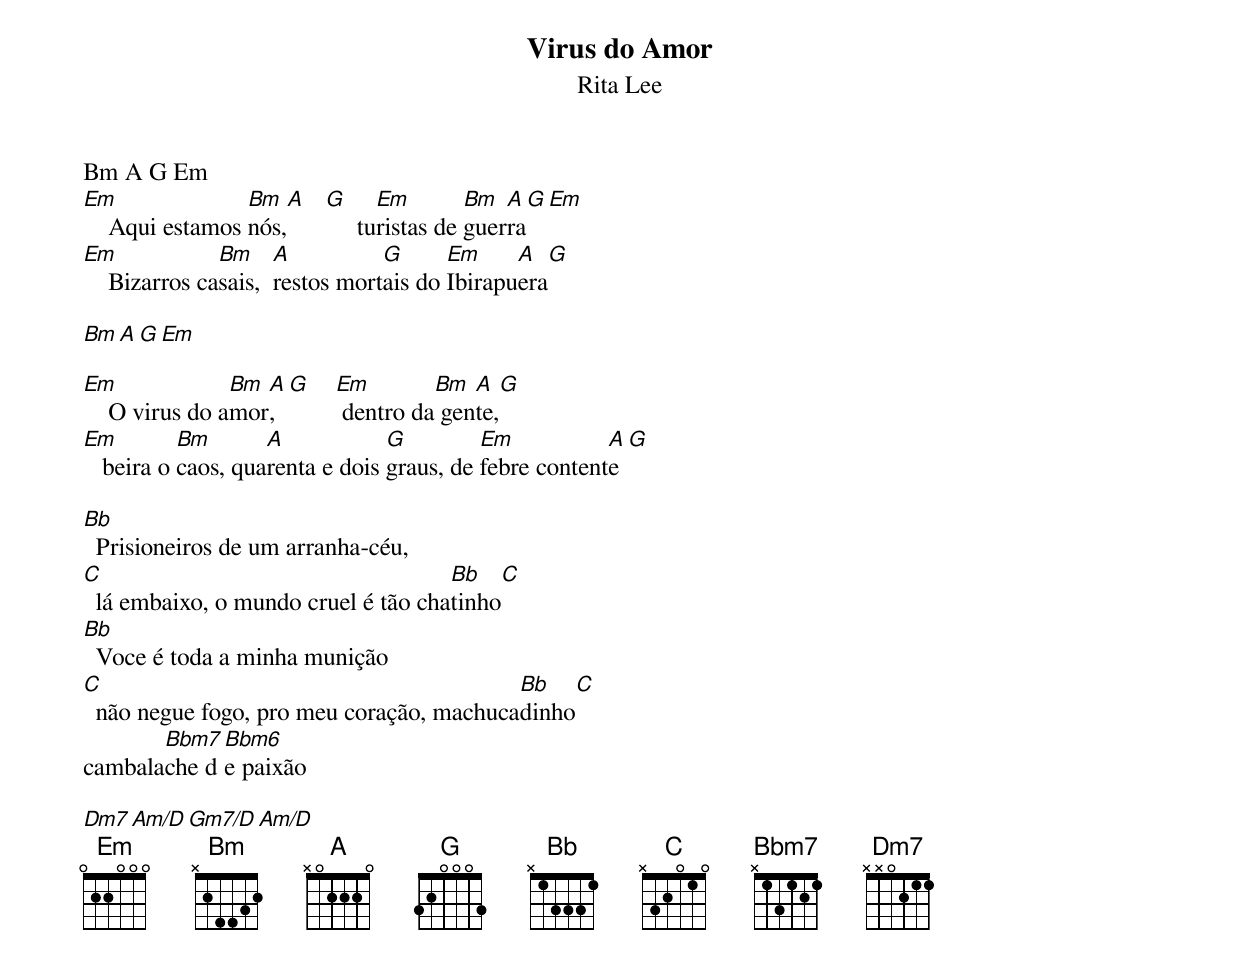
Virus do Amor
Rita Lee

Bm A G Em
Em               Bm  A  G      Em        Bm  A   G  Em
    Aqui estamos nós,        turistas de guerra
Em             Bm     A          G      Em     A    G
    Bizarros casais,  restos mortais do Ibirapuera

Bm A G Em

Em              Bm A  G   Em        Bm  A  G
    O virus do amor,       dentro da gente,
Em         Bm       A            G         Em           A   G
   beira o caos, quarenta e dois graus, de febre contente

Bb
  Prisioneiros de um arranha-céu,
C                                    Bb     C
  lá embaixo, o mundo cruel é tão chatinho
Bb
  Voce é toda a minha munição
C                                         Bb     C
  não negue fogo, pro meu coração, machucadinho
       Bbm7 Bbm6
cambalache de paixão

Dm7 Am/D Gm7/D Am/D
